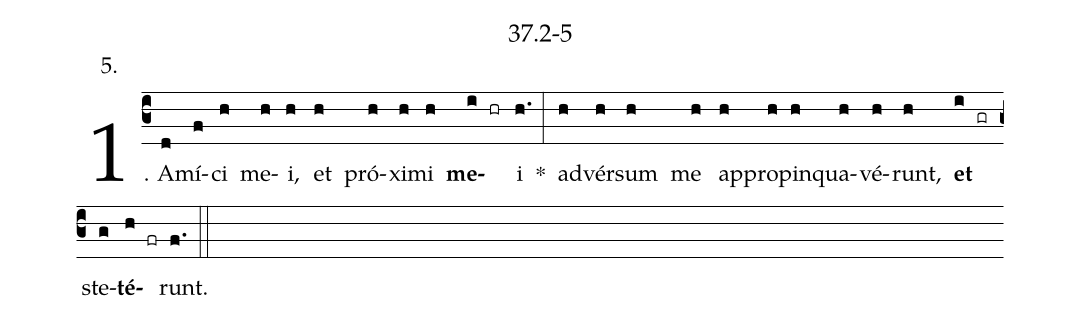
name: 37.2-5;
annotation: 5.;
%%
(c3)1. A(d)mí(f)ci(h) me(h)i,(h) et(h) pró(h)xi(h)mi(h) <b>me</b>(i hr)i(h.) *(:) ad(h)vér(h)sum(h) me(h) ap(h)pro(h)pin(h)qua(h)vé(h)runt,(h) <b>et</b>(i gr) ste(g)<b>té</b>(h fr)runt.(f.) (::)


%E(h) u(h) o(i) u(g) a(h) e.(f.) (::)
